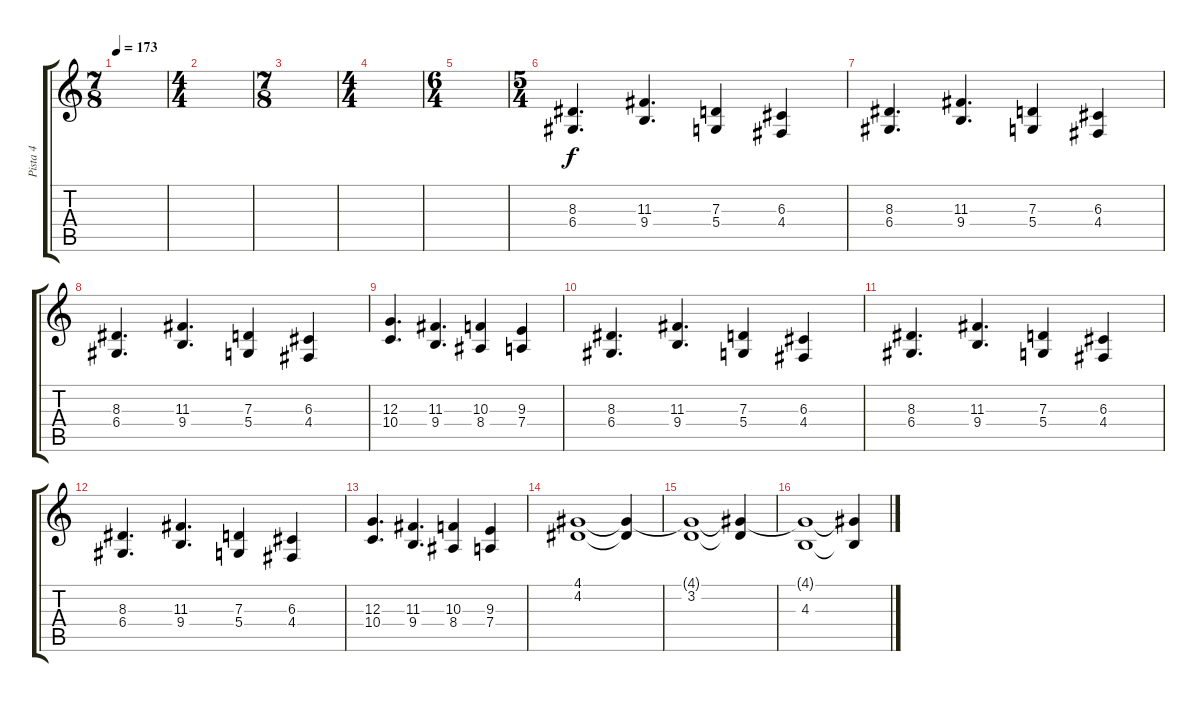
\track ("Pista 4" "Pista 4") {instrument rockorgan}
\staff {score tabs}
\tuning (E4 B3 G3 D3 A2 E2) {hide}
\ts (7 8)
\tempo 173
\clef g2
\ks c
|
\ts (4 4)
|
\ts (7 8)
|
\ts (4 4)
|
\ts (6 4)
|
\ts (5 4)
(8.3 6.4).4{d} (11.3 9.4).4{d} (7.3 5.4).4 (6.3 4.4).4 |
(8.3 6.4).4{d} (11.3 9.4).4{d} (7.3 5.4).4 (6.3 4.4).4 |
(8.3 6.4).4{d} (11.3 9.4).4{d} (7.3 5.4).4 (6.3 4.4).4 |
(12.3 10.4).4{d} (11.3 9.4).4{d} (10.3 8.4).4 (9.3 7.4).4 |
(8.3 6.4).4{d} (11.3 9.4).4{d} (7.3 5.4).4 (6.3 4.4).4 |
(8.3 6.4).4{d} (11.3 9.4).4{d} (7.3 5.4).4 (6.3 4.4).4 |
(8.3 6.4).4{d} (11.3 9.4).4{d} (7.3 5.4).4 (6.3 4.4).4 |
(12.3 10.4).4{d} (11.3 9.4).4{d} (10.3 8.4).4 (9.3 7.4).4 |
(4.1 4.2).1{volume 9 instrument stringensemble1} (4.1{t} 4.2{t}).4 |
(4.1{t} 3.2).1 (4.1{t} 3.2{t}).4 |
(4.1{t} 4.3).1 (4.1{t} 4.3{t}).4
